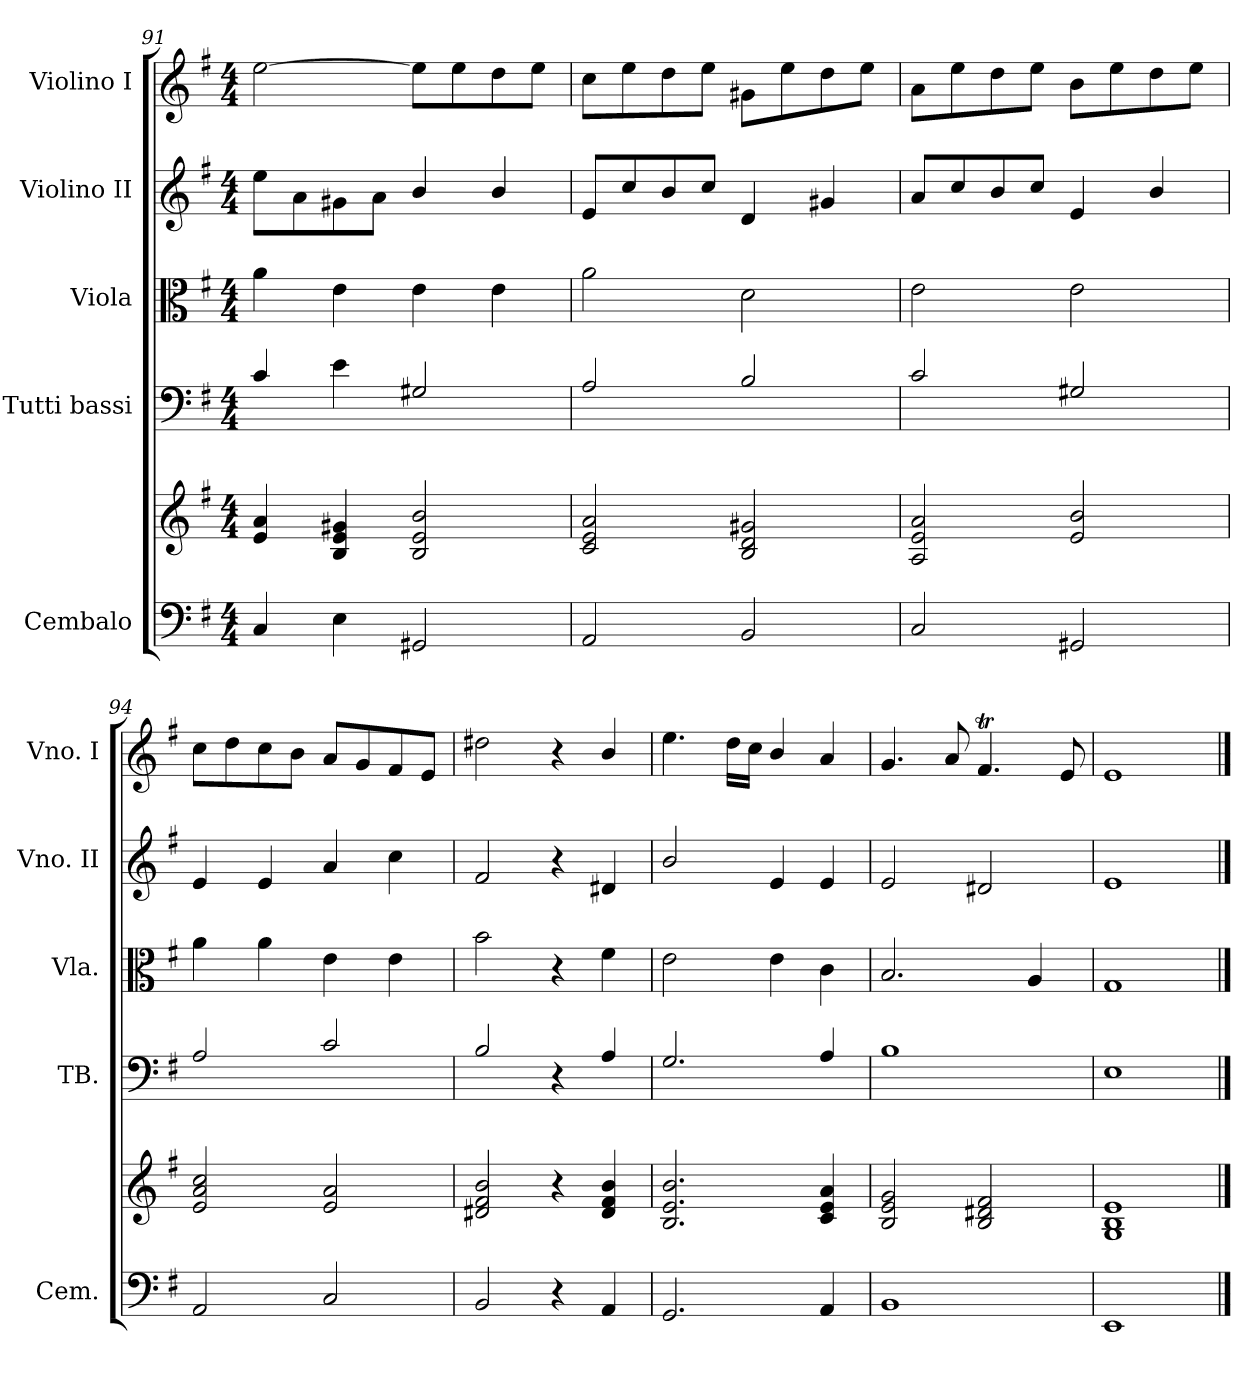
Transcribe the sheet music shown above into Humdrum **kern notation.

**kern	**kern	**kern	**kern	**kern	**kern
*part5	*part5	*part4	*part3	*part2	*part1
*staff6	*staff5	*staff4	*staff3	*staff2	*staff1
*I"Cembalo	*	*I"Tutti bassi	*I"Viola	*I"Violino II	*I"Violino I
*I'Cem.	*	*I'TB.	*I'Vla.	*I'Vno. II	*I'Vno. I
*clefF4	*clefG2	*clefF4	*clefC3	*clefG2	*clefG2
*	*	*ITrd7c12	*	*	*
*k[f#]	*k[f#]	*k[f#]	*k[f#]	*k[f#]	*k[f#]
*G:	*G:	*G:	*G:	*G:	*G:
*M4/4	*M4/4	*M4/4	*M4/4	*M4/4	*M4/4
=91	=91	=91	=91	=91	=91
4C/	4e/ 4a/	4C/	4a\	8ee\L	[2ee\
.	.	.	.	8a\	.
4E\	4B/ 4e/ 4g#X/	4E\	4e\	8g#X\	.
.	.	.	.	8a\J	.
2GG#X/	2B/ 2e/ 2b/	2GG#X/	4e\	4b/	8ee\L]
.	.	.	.	.	8ee\
.	.	.	4e\	4b/	8dd\
.	.	.	.	.	8ee\J
!!LO:LB:g=z
=92	=92	=92	=92	=92	=92
2AA/	2c/ 2e/ 2a/	2AA/	2a\	8e/L	8cc\L
.	.	.	.	8cc/	8ee\
.	.	.	.	8b/	8dd\
.	.	.	.	8cc/J	8ee\J
2BB/	2B/ 2d/ 2g#X/	2BB/	2d\	4d/	8g#X\L
.	.	.	.	.	8ee\
.	.	.	.	4g#X/	8dd\
.	.	.	.	.	8ee\J
=93	=93	=93	=93	=93	=93
2C/	2A/ 2e/ 2a/	2C/	2e\	8a/L	8a\L
.	.	.	.	8cc/	8ee\
.	.	.	.	8b/	8dd\
.	.	.	.	8cc/J	8ee\J
2GG#X/	2e/ 2b/	2GG#X/	2e\	4e/	8b\L
.	.	.	.	.	8ee\
.	.	.	.	4b/	8dd\
.	.	.	.	.	8ee\J
=94	=94	=94	=94	=94	=94
2AA/	2e/ 2a/ 2cc/	2AA/	4a\	4e/	8cc\L
.	.	.	.	.	8dd\
.	.	.	4a\	4e/	8cc\
.	.	.	.	.	8b\J
2C/	2e/ 2a/	2C/	4e\	4a/	8a/L
.	.	.	.	.	8g/
.	.	.	4e\	4cc\	8f#/
.	.	.	.	.	8e/J
!!LO:PB:g=z
=95	=95	=95	=95	=95	=95
2BB/	2d#X/ 2f#/ 2b/	2BB/	2b\	2f#/	2dd#X\
4r	4r	4r	4r	4r	4r
4AA/	4d#/ 4f#/ 4b/	4AA/	4f#\	4d#X/	4b/
=96	=96	=96	=96	=96	=96
2.GG/	2.B/ 2.e/ 2.b/	2.GG/	2e\	2b/	4.ee\
.	.	.	.	.	16dd\LL
.	.	.	.	.	16cc\JJ
.	.	.	4e\	4e/	4b/
4AA/	4c/ 4e/ 4a/	4AA/	4c\	4e/	4a/
=97	=97	=97	=97	=97	=97
1BB	2B/ 2e/ 2g/	1BB	2.B/	2e/	4.g/
.	.	.	.	.	8a/
.	2B/ 2d#X/ 2f#/	.	.	2d#X/	4.f#t/
.	.	.	4A/	.	.
.	.	.	.	.	8e/
=98	=98	=98	=98	=98	=98
1EE	1G 1B 1e	1EE	1G	1e	1e
==	==	==	==	==	==
*-	*-	*-	*-	*-	*-
